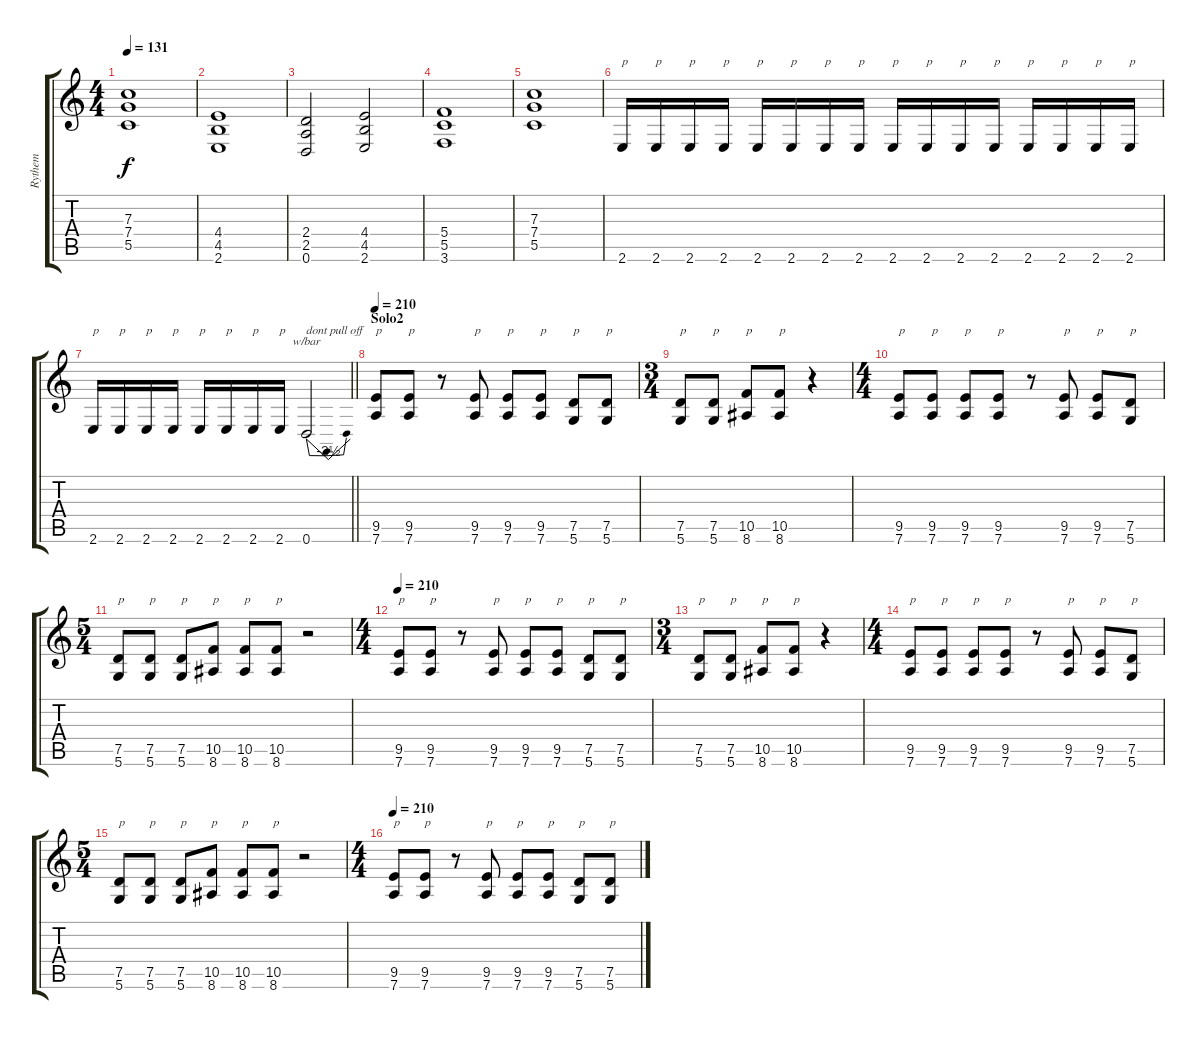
\track ("Rythem" "Rythem") {instrument distortionguitar}
\staff {score tabs}
\tuning (D4 A3 F3 C3 G2 D2) {hide}
\ts (4 4)
\tempo 131
\clef g2
\ks c
(7.3 7.4 5.5).1{dy f} |
(4.4 4.5 2.6).1 |
(2.4 2.5 0.6).2 (4.4 4.5 2.6).2 |
(5.4 5.5 3.6).1 |
(7.3 7.4 5.5).1 |
2.6.16{txt "p"} 2.6.16{txt "p"} 2.6.16{txt "p"} 2.6.16{txt "p"} 2.6.16{txt "p"} 2.6.16{txt "p"} 2.6.16{txt "p"} 2.6.16{txt "p"} 2.6.16{txt "p"} 2.6.16{txt "p"} 2.6.16{txt "p"} 2.6.16{txt "p"} 2.6.16{txt "p"} 2.6.16{txt "p"} 2.6.16{txt "p"} 2.6.16{txt "p"} |
\barLineRight lightlight
2.6.16{txt "p"} 2.6.16{txt "p"} 2.6.16{txt "p"} 2.6.16{txt "p"} 2.6.16{txt "p"} 2.6.16{txt "p"} 2.6.16{txt "p"} 2.6.16{txt "p"} 0.6.2{tbe (dip default 0 0 30 -14 60 0) txt "dont pull off"} |
\section ("" "Solo2")
\tempo 210
(9.5 7.6).8{txt "p"} (9.5 7.6).8{txt "p"} r.8 (9.5 7.6).8{txt "p"} (9.5 7.6).8{txt "p"} (9.5 7.6).8{txt "p"} (7.5 5.6).8{txt "p"} (7.5 5.6).8{txt "p"} |
\ts (3 4)
(7.5 5.6).8{txt "p"} (7.5 5.6).8{txt "p"} (10.5 8.6).8{txt "p"} (10.5 8.6).8{txt "p"} r.4 |
\ts (4 4)
(9.5 7.6).8{txt "p"} (9.5 7.6).8{txt "p"} (9.5 7.6).8{txt "p"} (9.5 7.6).8{txt "p"} r.8 (9.5 7.6).8{txt "p"} (9.5 7.6).8{txt "p"} (7.5 5.6).8{txt "p"} |
\ts (5 4)
(7.5 5.6).8{txt "p"} (7.5 5.6).8{txt "p"} (7.5 5.6).8{txt "p"} (10.5 8.6).8{txt "p"} (10.5 8.6).8{txt "p"} (10.5 8.6).8{txt "p"} r.2 |
\ts (4 4)
\tempo 210
(9.5 7.6).8{txt "p"} (9.5 7.6).8{txt "p"} r.8 (9.5 7.6).8{txt "p"} (9.5 7.6).8{txt "p"} (9.5 7.6).8{txt "p"} (7.5 5.6).8{txt "p"} (7.5 5.6).8{txt "p"} |
\ts (3 4)
(7.5 5.6).8{txt "p"} (7.5 5.6).8{txt "p"} (10.5 8.6).8{txt "p"} (10.5 8.6).8{txt "p"} r.4 |
\ts (4 4)
(9.5 7.6).8{txt "p"} (9.5 7.6).8{txt "p"} (9.5 7.6).8{txt "p"} (9.5 7.6).8{txt "p"} r.8 (9.5 7.6).8{txt "p"} (9.5 7.6).8{txt "p"} (7.5 5.6).8{txt "p"} |
\ts (5 4)
(7.5 5.6).8{txt "p"} (7.5 5.6).8{txt "p"} (7.5 5.6).8{txt "p"} (10.5 8.6).8{txt "p"} (10.5 8.6).8{txt "p"} (10.5 8.6).8{txt "p"} r.2 |
\ts (4 4)
\tempo 210
(9.5 7.6).8{txt "p"} (9.5 7.6).8{txt "p"} r.8 (9.5 7.6).8{txt "p"} (9.5 7.6).8{txt "p"} (9.5 7.6).8{txt "p"} (7.5 5.6).8{txt "p"} (7.5 5.6).8{txt "p"}
